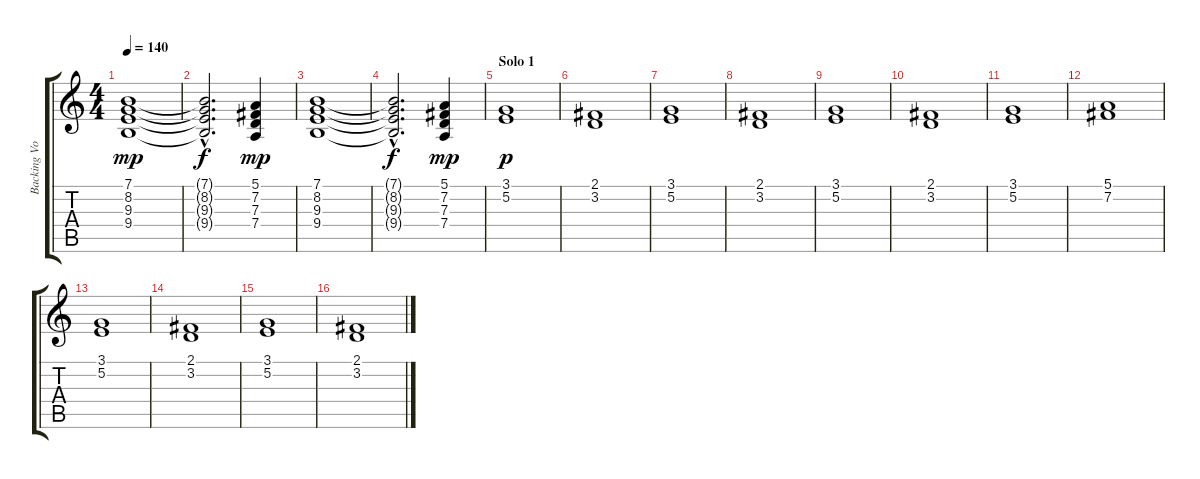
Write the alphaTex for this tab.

\track ("Backing Vocals" "Backing Vo") {instrument choiraahs}
\staff {score tabs}
\tuning (E4 B3 G3 D3 A2 E2) {hide}
\ts (4 4)
\tempo 140
\clef g2
\ks c
(7.1 8.2 9.3 9.4).1{dy mp} |
(7.1{hac t} 8.2{hac t} 9.3{hac t} 9.4{hac t}).2{d dy f} (5.1 7.2 7.3 7.4).4{dy mp} |
(7.1 8.2 9.3 9.4).1 |
(7.1{hac t} 8.2{hac t} 9.3{hac t} 9.4{hac t}).2{d dy f} (5.1 7.2 7.3 7.4).4{dy mp} |
\section ("" "Solo 1")
(3.1 5.2).1{dy p} |
(2.1 3.2).1 |
(3.1 5.2).1 |
(2.1 3.2).1 |
(3.1 5.2).1 |
(2.1 3.2).1 |
(3.1 5.2).1 |
(5.1 7.2).1 |
(3.1 5.2).1 |
(2.1 3.2).1 |
(3.1 5.2).1 |
(2.1 3.2).1
